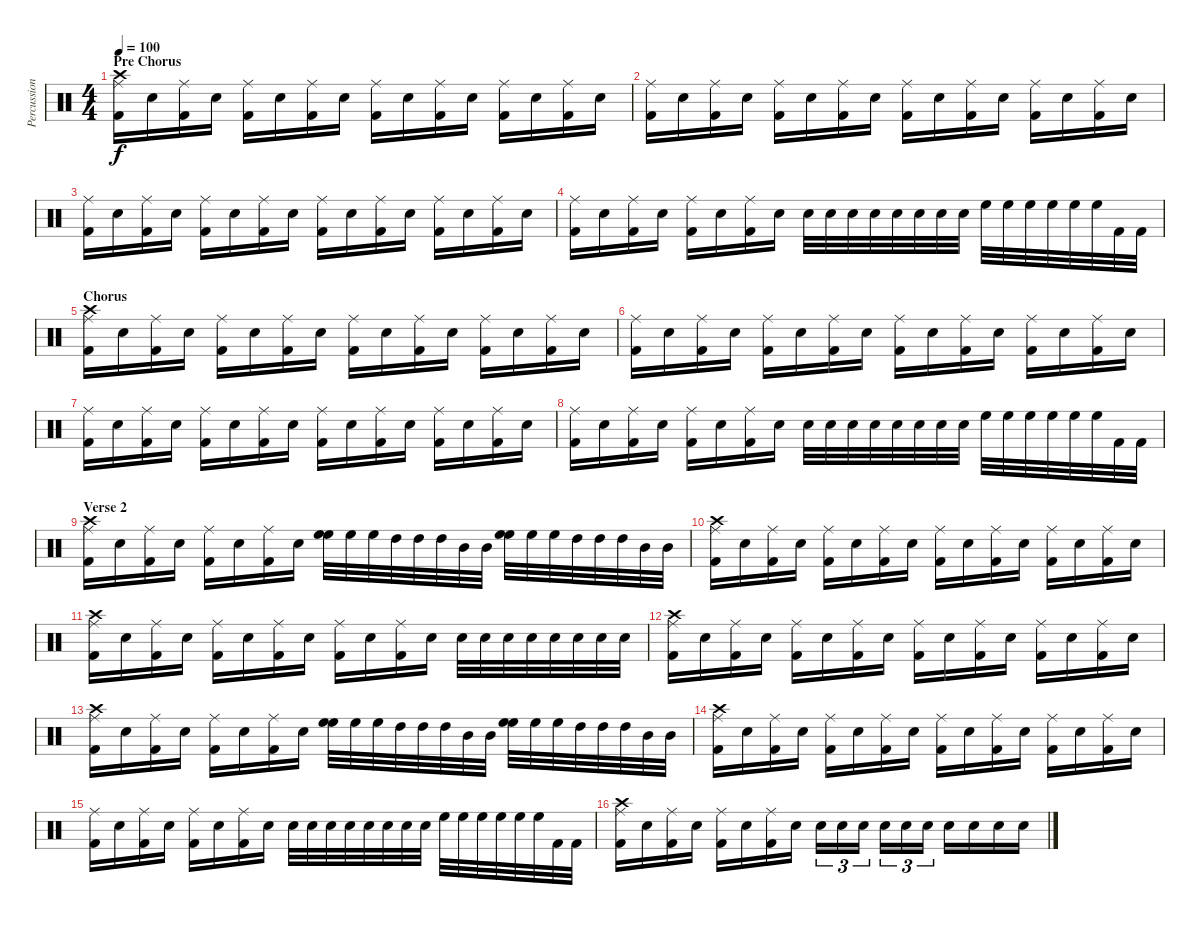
\track ("Percussion" "Percussion") {instrument percussion}
\staff {score}
\articulation defaults
\ts (4 4)
\section ("" "Pre Chorus")
\tempo 100
\clef neutral
\ks c
("Crash high (hit)" "Ride (middle)" "Kick (hit) 2").16{dy f} "Snare (hit) 2".16 ("Ride (middle)" "Kick (hit) 2").16 "Snare (hit) 2".16 ("Ride (middle)" "Kick (hit) 2").16 "Snare (hit) 2".16 ("Ride (middle)" "Kick (hit) 2").16 "Snare (hit) 2".16 ("Ride (middle)" "Kick (hit) 2").16 "Snare (hit) 2".16 ("Ride (middle)" "Kick (hit) 2").16 "Snare (hit) 2".16 ("Ride (middle)" "Kick (hit) 2").16 "Snare (hit) 2".16 ("Ride (middle)" "Kick (hit) 2").16 "Snare (hit) 2".16 |
("Ride (middle)" "Kick (hit) 2").16 "Snare (hit) 2".16 ("Ride (middle)" "Kick (hit) 2").16 "Snare (hit) 2".16 ("Ride (middle)" "Kick (hit) 2").16 "Snare (hit) 2".16 ("Ride (middle)" "Kick (hit) 2").16 "Snare (hit) 2".16 ("Ride (middle)" "Kick (hit) 2").16 "Snare (hit) 2".16 ("Ride (middle)" "Kick (hit) 2").16 "Snare (hit) 2".16 ("Ride (middle)" "Kick (hit) 2").16 "Snare (hit) 2".16 ("Ride (middle)" "Kick (hit) 2").16 "Snare (hit) 2".16 |
("Ride (middle)" "Kick (hit) 2").16 "Snare (hit) 2".16 ("Ride (middle)" "Kick (hit) 2").16 "Snare (hit) 2".16 ("Ride (middle)" "Kick (hit) 2").16 "Snare (hit) 2".16 ("Ride (middle)" "Kick (hit) 2").16 "Snare (hit) 2".16 ("Ride (middle)" "Kick (hit) 2").16 "Snare (hit) 2".16 ("Ride (middle)" "Kick (hit) 2").16 "Snare (hit) 2".16 ("Ride (middle)" "Kick (hit) 2").16 "Snare (hit) 2".16 ("Ride (middle)" "Kick (hit) 2").16 "Snare (hit) 2".16 |
("Ride (middle)" "Kick (hit) 2").16 "Snare (hit) 2".16 ("Ride (middle)" "Kick (hit) 2").16 "Snare (hit) 2".16 ("Ride (middle)" "Kick (hit) 2").16 "Snare (hit) 2".16 ("Ride (middle)" "Kick (hit) 2").16 "Snare (hit) 2".16 "Snare (hit) 2".32 "Snare (hit) 2".32 "Snare (hit) 2".32 "Snare (hit) 2".32 "Snare (hit) 2".32 "Snare (hit) 2".32 "Snare (hit) 2".32 "Snare (hit) 2".32 "High Floor Tom (hit)".32 "High Floor Tom (hit)".32 "High Floor Tom (hit)".32 "High Floor Tom (hit)".32 "High Floor Tom (hit)".32 "High Floor Tom (hit)".32 "Kick (hit) 2".32 "Kick (hit) 2".32 |
\section ("" "Chorus")
("Crash high (hit)" "Ride (middle)" "Kick (hit) 2").16 "Snare (hit) 2".16 ("Ride (middle)" "Kick (hit) 2").16 "Snare (hit) 2".16 ("Ride (middle)" "Kick (hit) 2").16 "Snare (hit) 2".16 ("Ride (middle)" "Kick (hit) 2").16 "Snare (hit) 2".16 ("Ride (middle)" "Kick (hit) 2").16 "Snare (hit) 2".16 ("Ride (middle)" "Kick (hit) 2").16 "Snare (hit) 2".16 ("Ride (middle)" "Kick (hit) 2").16 "Snare (hit) 2".16 ("Ride (middle)" "Kick (hit) 2").16 "Snare (hit) 2".16 |
("Ride (middle)" "Kick (hit) 2").16 "Snare (hit) 2".16 ("Ride (middle)" "Kick (hit) 2").16 "Snare (hit) 2".16 ("Ride (middle)" "Kick (hit) 2").16 "Snare (hit) 2".16 ("Ride (middle)" "Kick (hit) 2").16 "Snare (hit) 2".16 ("Ride (middle)" "Kick (hit) 2").16 "Snare (hit) 2".16 ("Ride (middle)" "Kick (hit) 2").16 "Snare (hit) 2".16 ("Ride (middle)" "Kick (hit) 2").16 "Snare (hit) 2".16 ("Ride (middle)" "Kick (hit) 2").16 "Snare (hit) 2".16 |
("Ride (middle)" "Kick (hit) 2").16 "Snare (hit) 2".16 ("Ride (middle)" "Kick (hit) 2").16 "Snare (hit) 2".16 ("Ride (middle)" "Kick (hit) 2").16 "Snare (hit) 2".16 ("Ride (middle)" "Kick (hit) 2").16 "Snare (hit) 2".16 ("Ride (middle)" "Kick (hit) 2").16 "Snare (hit) 2".16 ("Ride (middle)" "Kick (hit) 2").16 "Snare (hit) 2".16 ("Ride (middle)" "Kick (hit) 2").16 "Snare (hit) 2".16 ("Ride (middle)" "Kick (hit) 2").16 "Snare (hit) 2".16 |
("Ride (middle)" "Kick (hit) 2").16 "Snare (hit) 2".16 ("Ride (middle)" "Kick (hit) 2").16 "Snare (hit) 2".16 ("Ride (middle)" "Kick (hit) 2").16 "Snare (hit) 2".16 ("Ride (middle)" "Kick (hit) 2").16 "Snare (hit) 2".16 "Snare (hit) 2".32 "Snare (hit) 2".32 "Snare (hit) 2".32 "Snare (hit) 2".32 "Snare (hit) 2".32 "Snare (hit) 2".32 "Snare (hit) 2".32 "Snare (hit) 2".32 "High Floor Tom (hit)".32 "High Floor Tom (hit)".32 "High Floor Tom (hit)".32 "High Floor Tom (hit)".32 "High Floor Tom (hit)".32 "High Floor Tom (hit)".32 "Kick (hit) 2".32 "Kick (hit) 2".32 |
\section ("" "Verse 2")
("Crash high (hit)" "Ride (middle)" "Kick (hit) 2").16 "Snare (hit) 2".16 ("Ride (middle)" "Kick (hit) 2").16 "Snare (hit) 2".16 ("Ride (middle)" "Kick (hit) 2").16 "Snare (hit) 2".16 ("Ride (middle)" "Kick (hit) 2").16 "Snare (hit) 2".16 ("High Floor Tom (hit)" "High Floor Tom (hit)").32 "High Floor Tom (hit)".32 "High Floor Tom (hit)".32 "High Tom (hit)".32 "High Tom (hit)".32 "High Tom (hit)".32 "Mid Tom (hit)".32 "Mid Tom (hit)".32 ("High Floor Tom (hit)" "High Floor Tom (hit)").32 "High Floor Tom (hit)".32 "High Floor Tom (hit)".32 "High Tom (hit)".32 "High Tom (hit)".32 "High Tom (hit)".32 "Mid Tom (hit)".32 "Mid Tom (hit)".32 |
("Crash high (hit)" "Ride (middle)" "Kick (hit) 2").16 "Snare (hit) 2".16 ("Ride (middle)" "Kick (hit) 2").16 "Snare (hit) 2".16 ("Ride (middle)" "Kick (hit) 2").16 "Snare (hit) 2".16 ("Ride (middle)" "Kick (hit) 2").16 "Snare (hit) 2".16 ("Ride (middle)" "Kick (hit) 2").16 "Snare (hit) 2".16 ("Ride (middle)" "Kick (hit) 2").16 "Snare (hit) 2".16 ("Ride (middle)" "Kick (hit) 2").16 "Snare (hit) 2".16 ("Ride (middle)" "Kick (hit) 2").16 "Snare (hit) 2".16 |
("Crash high (hit)" "Ride (middle)" "Kick (hit) 2").16 "Snare (hit) 2".16 ("Ride (middle)" "Kick (hit) 2").16 "Snare (hit) 2".16 ("Ride (middle)" "Kick (hit) 2").16 "Snare (hit) 2".16 ("Ride (middle)" "Kick (hit) 2").16 "Snare (hit) 2".16 ("Ride (middle)" "Kick (hit) 2").16 "Snare (hit) 2".16 ("Ride (middle)" "Kick (hit) 2").16 "Snare (hit) 2".16 "Snare (hit) 2".32 "Snare (hit) 2".32 "Snare (hit) 2".32 "Snare (hit) 2".32 "Snare (hit) 2".32 "Snare (hit) 2".32 "Snare (hit) 2".32 "Snare (hit) 2".32 |
("Crash high (hit)" "Ride (middle)" "Kick (hit) 2").16 "Snare (hit) 2".16 ("Ride (middle)" "Kick (hit) 2").16 "Snare (hit) 2".16 ("Ride (middle)" "Kick (hit) 2").16 "Snare (hit) 2".16 ("Ride (middle)" "Kick (hit) 2").16 "Snare (hit) 2".16 ("Ride (middle)" "Kick (hit) 2").16 "Snare (hit) 2".16 ("Ride (middle)" "Kick (hit) 2").16 "Snare (hit) 2".16 ("Ride (middle)" "Kick (hit) 2").16 "Snare (hit) 2".16 ("Ride (middle)" "Kick (hit) 2").16 "Snare (hit) 2".16 |
("Crash high (hit)" "Ride (middle)" "Kick (hit) 2").16 "Snare (hit) 2".16 ("Ride (middle)" "Kick (hit) 2").16 "Snare (hit) 2".16 ("Ride (middle)" "Kick (hit) 2").16 "Snare (hit) 2".16 ("Ride (middle)" "Kick (hit) 2").16 "Snare (hit) 2".16 ("High Floor Tom (hit)" "High Floor Tom (hit)").32 "High Floor Tom (hit)".32 "High Floor Tom (hit)".32 "High Tom (hit)".32 "High Tom (hit)".32 "High Tom (hit)".32 "Mid Tom (hit)".32 "Mid Tom (hit)".32 ("High Floor Tom (hit)" "High Floor Tom (hit)").32 "High Floor Tom (hit)".32 "High Floor Tom (hit)".32 "High Tom (hit)".32 "High Tom (hit)".32 "High Tom (hit)".32 "Mid Tom (hit)".32 "Mid Tom (hit)".32 |
("Crash high (hit)" "Ride (middle)" "Kick (hit) 2").16 "Snare (hit) 2".16 ("Ride (middle)" "Kick (hit) 2").16 "Snare (hit) 2".16 ("Ride (middle)" "Kick (hit) 2").16 "Snare (hit) 2".16 ("Ride (middle)" "Kick (hit) 2").16 "Snare (hit) 2".16 ("Ride (middle)" "Kick (hit) 2").16 "Snare (hit) 2".16 ("Ride (middle)" "Kick (hit) 2").16 "Snare (hit) 2".16 ("Ride (middle)" "Kick (hit) 2").16 "Snare (hit) 2".16 ("Ride (middle)" "Kick (hit) 2").16 "Snare (hit) 2".16 |
("Ride (middle)" "Kick (hit) 2").16 "Snare (hit) 2".16 ("Ride (middle)" "Kick (hit) 2").16 "Snare (hit) 2".16 ("Ride (middle)" "Kick (hit) 2").16 "Snare (hit) 2".16 ("Ride (middle)" "Kick (hit) 2").16 "Snare (hit) 2".16 "Snare (hit) 2".32 "Snare (hit) 2".32 "Snare (hit) 2".32 "Snare (hit) 2".32 "Snare (hit) 2".32 "Snare (hit) 2".32 "Snare (hit) 2".32 "Snare (hit) 2".32 "High Floor Tom (hit)".32 "High Floor Tom (hit)".32 "High Floor Tom (hit)".32 "High Floor Tom (hit)".32 "High Floor Tom (hit)".32 "High Floor Tom (hit)".32 "Kick (hit) 2".32 "Kick (hit) 2".32 |
("Crash high (hit)" "Ride (middle)" "Kick (hit) 2").16 "Snare (hit) 2".16 ("Ride (middle)" "Kick (hit) 2").16 "Snare (hit) 2".16 ("Ride (middle)" "Kick (hit) 2").16 "Snare (hit) 2".16 ("Ride (middle)" "Kick (hit) 2").16 "Snare (hit) 2".16 "Snare (hit) 2".16{tu (3 2)} "Snare (hit) 2".16{tu (3 2)} "Snare (hit) 2".16{tu (3 2)} "Snare (hit) 2".16{tu (3 2)} "Snare (hit) 2".16{tu (3 2)} "Snare (hit) 2".16{tu (3 2)} "Snare (hit) 2".16 "Snare (hit) 2".16 "Snare (hit) 2".16 "Snare (hit) 2".16
